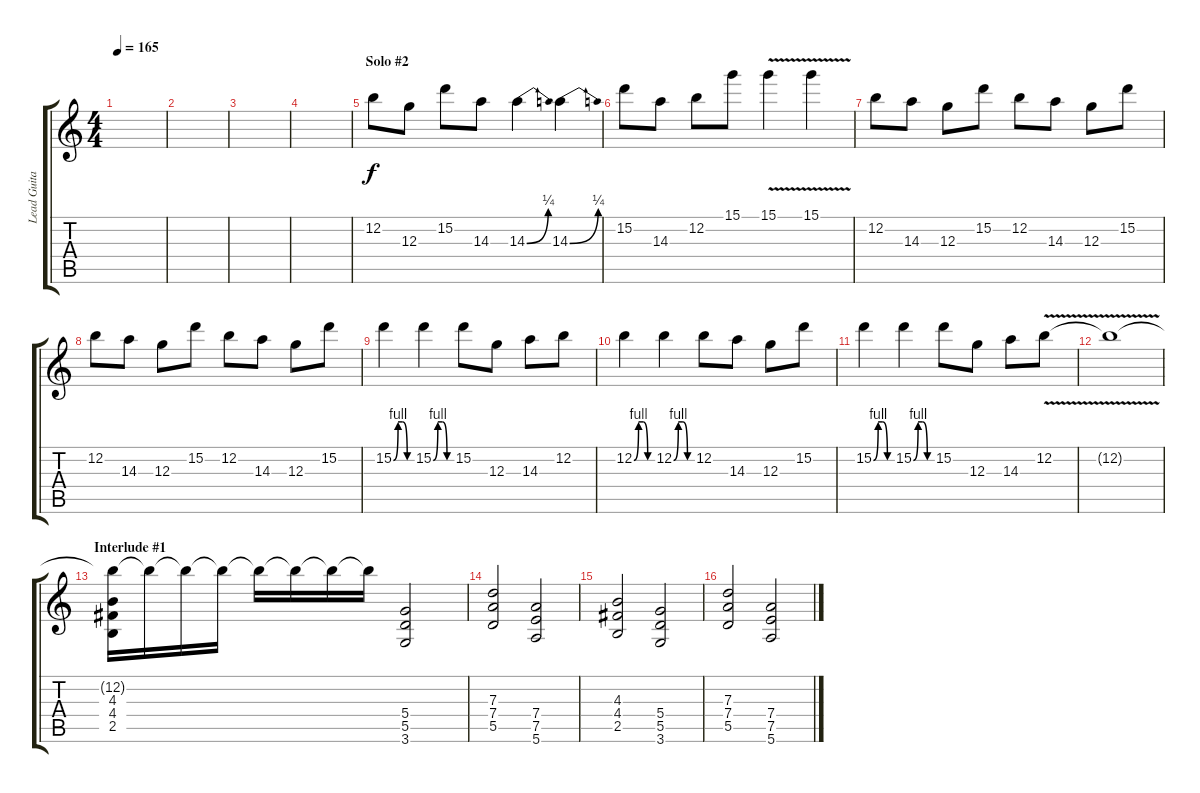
\track ("Lead Guitar" "Lead Guita") {instrument overdrivenguitar}
\staff {score tabs}
\tuning (E4 B3 G3 D3 A2 E2) {hide}
\ts (4 4)
\tempo 165
\clef g2
\ks c
|
|
|
|
\section ("" "Solo #2")
12.2.8 12.3.8 15.2.8 14.3.8 14.3{be (bend 0 0 60 1)}.4 14.3{be (bend 0 0 60 1)}.4 |
15.2.8 14.3.8 12.2.8 15.1.8 15.1{v}.4 15.1{v}.4 |
12.2.8 14.3.8 12.3.8 15.2.8 12.2.8 14.3.8 12.3.8 15.2.8 |
12.2.8 14.3.8 12.3.8 15.2.8 12.2.8 14.3.8 12.3.8 15.2.8 |
15.2{be (custom 0 0 15 4 30 4 45 0 60 0)}.4 15.2{be (custom 0 0 15 4 30 4 45 0 60 0)}.4 15.2.8 12.3.8 14.3.8 12.2.8 |
12.2{be (custom 0 0 15 4 30 4 45 0 60 0)}.4 12.2{be (custom 0 0 15 4 30 4 45 0 60 0)}.4 12.2.8 14.3.8 12.3.8 15.2.8 |
15.2{be (custom 0 0 15 4 30 4 45 0 60 0)}.4 15.2{be (custom 0 0 15 4 30 4 45 0 60 0)}.4 15.2.8 12.3.8 14.3.8 12.2{v}.8 |
12.2{t}.1 |
\section ("" "Interlude #1")
(12.2{t} 4.3 4.4 2.5).16{volume 15} 12.2{t}.16{volume 14} 12.2{t}.16{volume 13} 12.2{t}.16{volume 12} 12.2{t}.16{volume 10} 12.2{t}.16{volume 9} 12.2{t}.16{volume 7} 12.2{t}.16{volume 4} (5.4 5.5 3.6).2{volume 14} |
(7.3 7.4 5.5).2 (7.4 7.5 5.6).2 |
(4.3 4.4 2.5).2 (5.4 5.5 3.6).2 |
(7.3 7.4 5.5).2 (7.4 7.5 5.6).2
